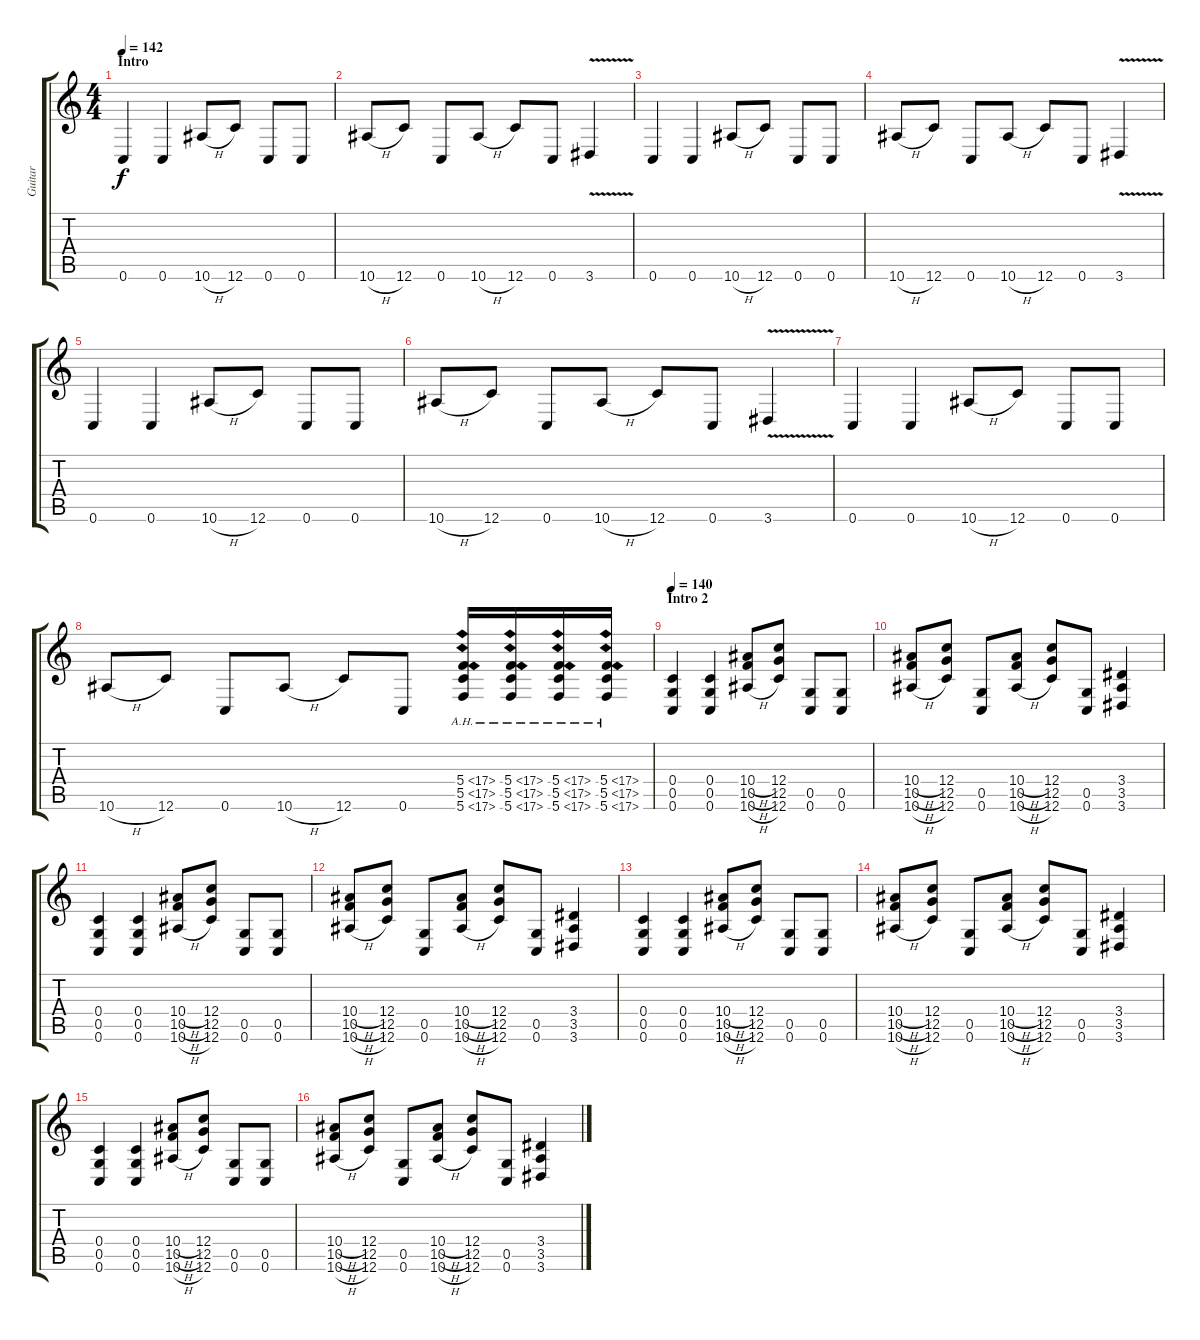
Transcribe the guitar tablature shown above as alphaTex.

\track ("Guitar" "Guitar") {instrument overdrivenguitar}
\staff {score tabs}
\tuning (D4 A3 F3 C3 G2 C2) {hide}
\ts (4 4)
\section ("" "Intro")
\tempo 142
\clef g2
\ks c
0.6.4{dy f instrument overdrivenguitar} 0.6.4 10.6{h}.8 12.6.8 0.6.8 0.6.8 |
10.6{h}.8 12.6.8 0.6.8 10.6{h}.8 12.6.8 0.6.8 3.6{v}.4 |
0.6.4 0.6.4 10.6{h}.8 12.6.8 0.6.8 0.6.8 |
10.6{h}.8 12.6.8 0.6.8 10.6{h}.8 12.6.8 0.6.8 3.6{v}.4 |
0.6.4 0.6.4 10.6{h}.8 12.6.8 0.6.8 0.6.8 |
10.6{h}.8 12.6.8 0.6.8 10.6{h}.8 12.6.8 0.6.8 3.6{v}.4 |
0.6.4 0.6.4 10.6{h}.8 12.6.8 0.6.8 0.6.8 |
10.6{h}.8 12.6.8 0.6.8 10.6{h}.8 12.6.8 0.6.8 (5.4{ah 12} 5.5{ah 12} 5.6{ah 12}).16 (5.4{ah 12} 5.5{ah 12} 5.6{ah 12}).16 (5.4{ah 12} 5.5{ah 12} 5.6{ah 12}).16 (5.4{ah 12} 5.5{ah 12} 5.6{ah 12}).16 |
\section ("" "Intro 2")
\tempo 140
(0.4 0.5 0.6).4 (0.4 0.5 0.6).4 (10.4{h} 10.5{h} 10.6{h}).8 (12.4 12.5 12.6).8 (0.5 0.6).8 (0.5 0.6).8 |
(10.4{h} 10.5{h} 10.6{h}).8 (12.4 12.5 12.6).8 (0.5 0.6).8 (10.4{h} 10.5{h} 10.6{h}).8 (12.4 12.5 12.6).8 (0.5 0.6).8 (3.4 3.5 3.6).4 |
(0.4 0.5 0.6).4 (0.4 0.5 0.6).4 (10.4{h} 10.5{h} 10.6{h}).8 (12.4 12.5 12.6).8 (0.5 0.6).8 (0.5 0.6).8 |
(10.4{h} 10.5{h} 10.6{h}).8 (12.4 12.5 12.6).8 (0.5 0.6).8 (10.4{h} 10.5{h} 10.6{h}).8 (12.4 12.5 12.6).8 (0.5 0.6).8 (3.4 3.5 3.6).4 |
(0.4 0.5 0.6).4 (0.4 0.5 0.6).4 (10.4{h} 10.5{h} 10.6{h}).8 (12.4 12.5 12.6).8 (0.5 0.6).8 (0.5 0.6).8 |
(10.4{h} 10.5{h} 10.6{h}).8 (12.4 12.5 12.6).8 (0.5 0.6).8 (10.4{h} 10.5{h} 10.6{h}).8 (12.4 12.5 12.6).8 (0.5 0.6).8 (3.4 3.5 3.6).4 |
(0.4 0.5 0.6).4 (0.4 0.5 0.6).4 (10.4{h} 10.5{h} 10.6{h}).8 (12.4 12.5 12.6).8 (0.5 0.6).8 (0.5 0.6).8 |
(10.4{h} 10.5{h} 10.6{h}).8 (12.4 12.5 12.6).8 (0.5 0.6).8 (10.4{h} 10.5{h} 10.6{h}).8 (12.4 12.5 12.6).8 (0.5 0.6).8 (3.4 3.5 3.6).4
